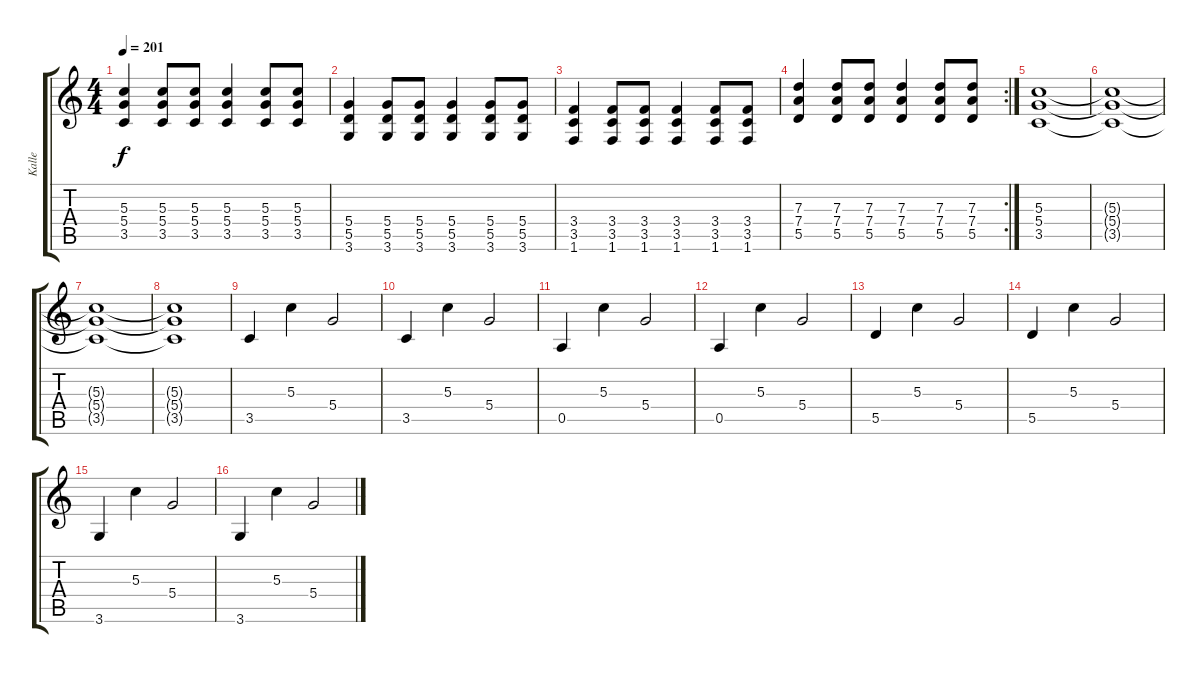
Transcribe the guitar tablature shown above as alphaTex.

\track ("Kalle" "Kalle") {instrument distortionguitar}
\staff {score tabs}
\tuning (E4 B3 G3 D3 A2 E2) {hide}
\ts (4 4)
\tempo 201
\clef g2
\ks c
(5.3 5.4 3.5).4{dy f} (5.3 5.4 3.5).8 (5.3 5.4 3.5).8 (5.3 5.4 3.5).4 (5.3 5.4 3.5).8 (5.3 5.4 3.5).8 |
(5.4 5.5 3.6).4 (5.4 5.5 3.6).8 (5.4 5.5 3.6).8 (5.4 5.5 3.6).4 (5.4 5.5 3.6).8 (5.4 5.5 3.6).8 |
(3.4 3.5 1.6).4 (3.4 3.5 1.6).8 (3.4 3.5 1.6).8 (3.4 3.5 1.6).4 (3.4 3.5 1.6).8 (3.4 3.5 1.6).8 |
\rc 2
(7.3 7.4 5.5).4 (7.3 7.4 5.5).8 (7.3 7.4 5.5).8 (7.3 7.4 5.5).4 (7.3 7.4 5.5).8 (7.3 7.4 5.5).8 |
(5.3 5.4 3.5).1 |
(5.3{t} 5.4{t} 3.5{t}).1 |
(5.3{t} 5.4{t} 3.5{t}).1 |
(5.3{t} 5.4{t} 3.5{t}).1 |
3.5.4{instrument electricguitarclean} 5.3.4 5.4.2 |
3.5.4 5.3.4 5.4.2 |
0.5.4 5.3.4 5.4.2 |
0.5.4 5.3.4 5.4.2 |
5.5.4 5.3.4 5.4.2 |
5.5.4 5.3.4 5.4.2 |
3.6.4 5.3.4 5.4.2 |
3.6.4 5.3.4 5.4.2
